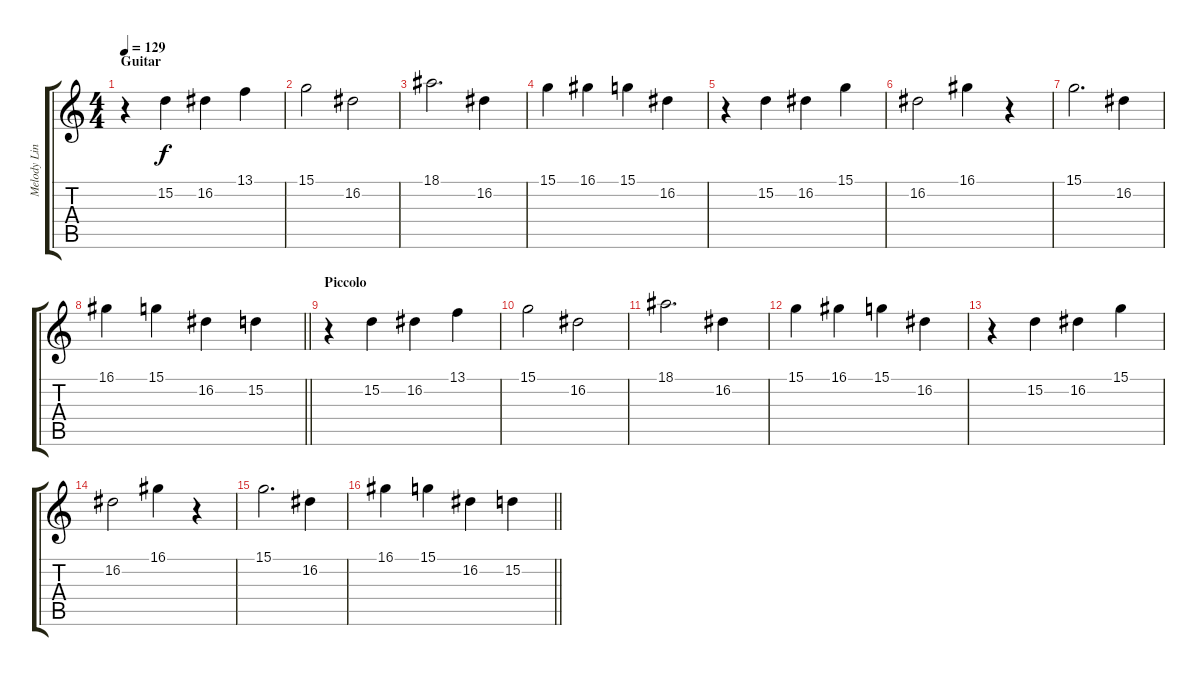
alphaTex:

\track ("Melody Line" "Melody Lin") {instrument acousticgrandpiano}
\staff {score tabs}
\tuning (E4 B3 G3 D3 A2 E2) {hide}
\ts (4 4)
\section ("" "Guitar")
\tempo 129
\clef g2
\ks c
r.4{dy f} 15.2.4 16.2.4 13.1.4 |
15.1.2 16.2.2 |
18.1.2{d} 16.2.4 |
15.1.4 16.1.4 15.1.4 16.2.4 |
r.4 15.2.4 16.2.4 15.1.4 |
16.2.2 16.1.4 r.4 |
15.1.2{d} 16.2.4 |
\barLineRight lightlight
16.1.4 15.1.4 16.2.4 15.2.4 |
\section ("" "Piccolo")
r.4 15.2.4 16.2.4 13.1.4 |
15.1.2 16.2.2 |
18.1.2{d} 16.2.4 |
15.1.4 16.1.4 15.1.4 16.2.4 |
r.4 15.2.4 16.2.4 15.1.4 |
16.2.2 16.1.4 r.4 |
15.1.2{d} 16.2.4 |
\barLineRight lightlight
16.1.4 15.1.4 16.2.4 15.2.4
